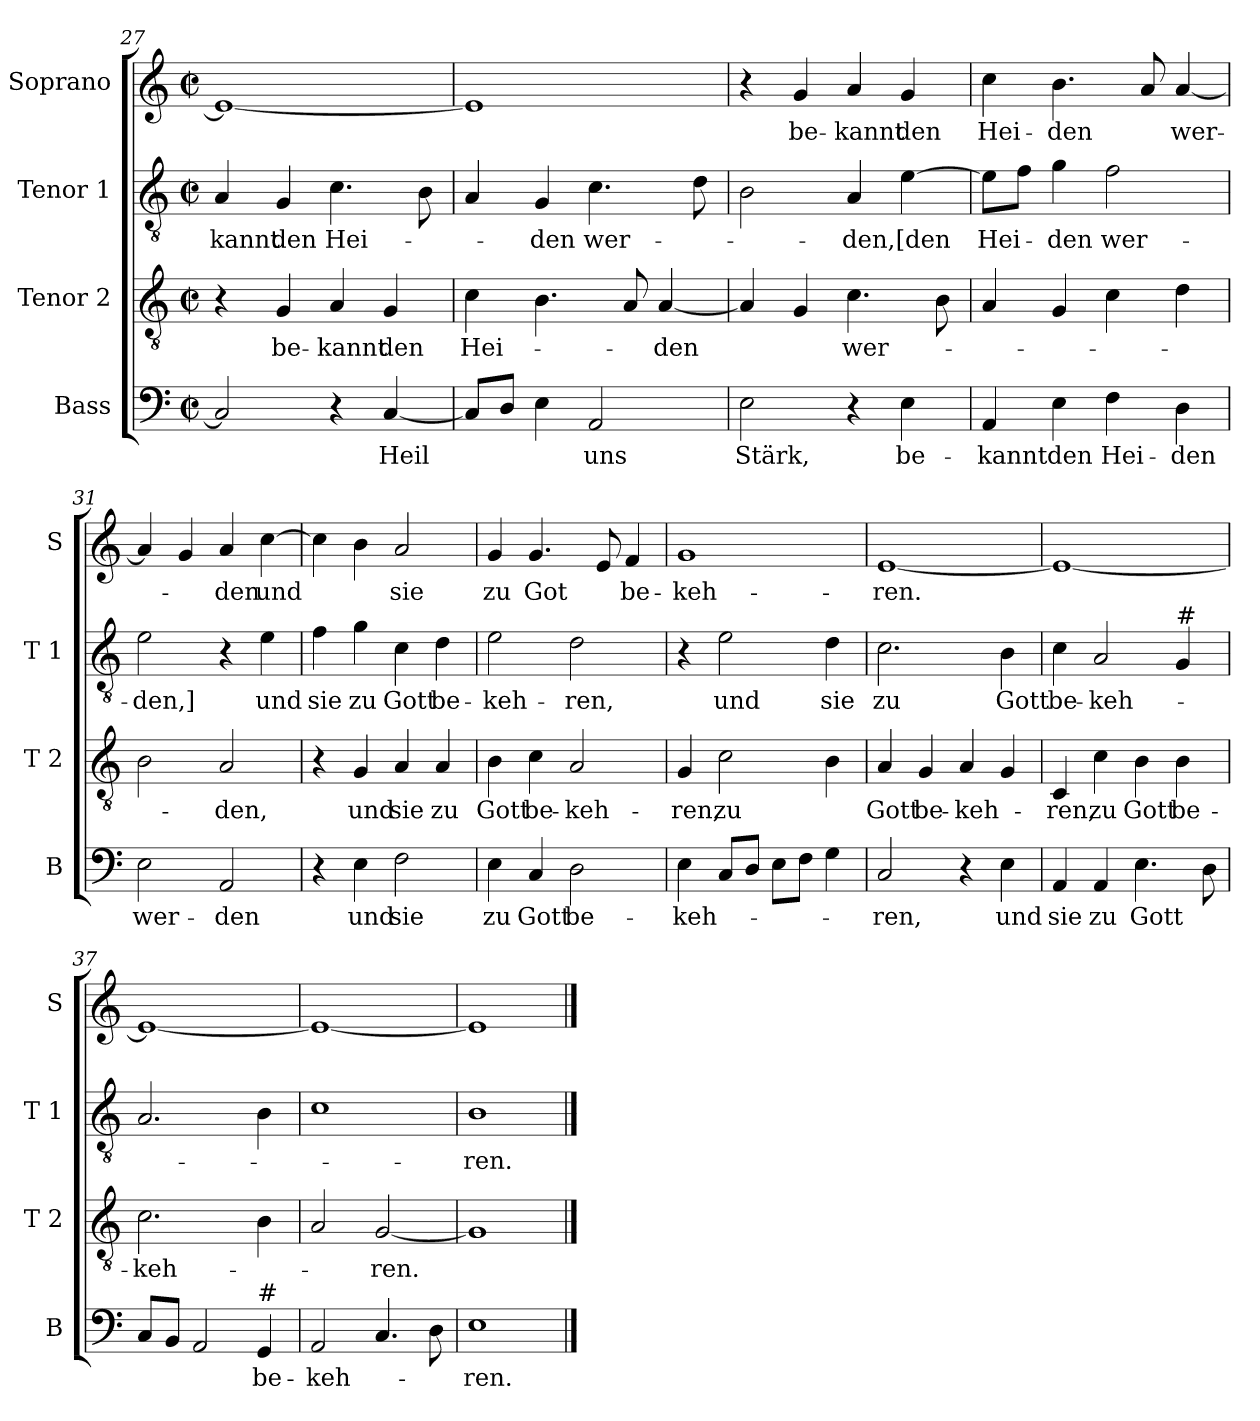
**kern	**text	**kern	**text	**kern	**text	**kern	**text
*part4	*part4	*part3	*part3	*part2	*part2	*part1	*part1
*staff4	*staff4	*staff3	*staff3	*staff2	*staff2	*staff1	*staff1
*I"Bass	*	*I"Tenor 2	*	*I"Tenor 1	*	*I"Soprano	*
*I'B	*	*I'T 2	*	*I'T 1	*	*I'S	*
*clefF4	*	*clefGv2	*	*clefGv2	*	*clefG2	*
*k[]	*	*k[]	*	*k[]	*	*k[]	*
*C:	*	*C:	*	*C:	*	*C:	*
*M2/2	*	*M2/2	*	*M2/2	*	*M2/2	*
*met(c|)	*	*met(c|)	*	*met(c|)	*	*met(c|)	*
=27	=27	=27	=27	=27	=27	=27	=27
!	!	!	!	!	!LO:LY:b	!	!
2C/]	.	4r	.	4A/	-kannt	1e_	.
!	!	!	!LO:LY:b	!	!LO:LY:b	!	!
.	.	4G/	be-	4G/	den	.	.
!	!	!	!LO:LY:b	!	!LO:LY:b	!	!
4r	.	4A/	-kannt	4.c\	Hei-	.	.
!	!LO:LY:b	!	!LO:LY:b	!	!	!	!
[4C/	Heil	4G/	den	.	.	.	.
.	.	.	.	8B\	.	.	.
!!LO:PB:g=z
=28	=28	=28	=28	=28	=28	=28	=28
!	!	!	!LO:LY:b	!	!	!	!
8C/L]	.	4c\	Hei-	4A/	.	1e]	.
8D/J	.	.	.	.	.	.	.
!	!	!	!	!	!LO:LY:b	!	!
4E\	.	4.B\	.	4G/	-den	.	.
!	!LO:LY:b	!	!	!	!LO:LY:b	!	!
2AA/	uns	.	.	4.c\	wer-	.	.
.	.	8A/	.	.	.	.	.
!	!	!	!LO:LY:b	!	!	!	!
.	.	[4A/	-den	.	.	.	.
.	.	.	.	8d\	.	.	.
=29	=29	=29	=29	=29	=29	=29	=29
!	!LO:LY:b	!	!	!	!	!	!
2E\	Stärk,	4A/]	.	2B\	.	4r	.
!	!	!	!	!	!	!	!LO:LY:b
.	.	4G/	.	.	.	4g/	be-
!	!	!	!LO:LY:b	!	!LO:LY:b	!	!LO:LY:b
4r	.	4.c\	wer-	4A/	-den,	4a/	-kannt
!	!LO:LY:b	!	!	!	!LO:LY:b	!	!LO:LY:b
4E\	be-	.	.	[4e\	[den	4g/	den
.	.	8B\	.	.	.	.	.
=30	=30	=30	=30	=30	=30	=30	=30
!	!LO:LY:b	!	!	!	!LO:LY:b	!	!LO:LY:b
4AA/	-kannt	4A/	.	8e\L]	Hei-	4cc\	Hei-
.	.	.	.	8f\J	.	.	.
!	!LO:LY:b	!	!	!	!LO:LY:b	!	!LO:LY:b
4E\	den	4G/	.	4g\	-den	4.b\	-den
!	!LO:LY:b	!	!	!	!LO:LY:b	!	!
4F\	Hei-	4c\	.	2f\	wer-	.	.
.	.	.	.	.	.	8a/	.
!	!LO:LY:b	!	!	!	!	!	!LO:LY:b
4D\	-den	4d\	.	.	.	[4a/	wer-
=31	=31	=31	=31	=31	=31	=31	=31
!	!LO:LY:b	!	!	!	!LO:LY:b	!	!
2E\	wer-	2B\	.	2e\	-den,]	4a/]	.
.	.	.	.	.	.	4g/	.
!	!LO:LY:b	!	!LO:LY:b	!	!	!	!LO:LY:b
2AA/	-den	2A/	-den,	4r	.	4a/	-den
!	!	!	!	!	!LO:LY:b	!	!LO:LY:b
.	.	.	.	4e\	und	[4cc\	und
=32	=32	=32	=32	=32	=32	=32	=32
!	!	!	!	!	!LO:LY:b	!	!
4r	.	4r	.	4f\	sie	4cc\]	.
!	!LO:LY:b	!	!LO:LY:b	!	!LO:LY:b	!	!
4E\	und	4G/	und	4g\	zu	4b\	.
!	!LO:LY:b	!	!LO:LY:b	!	!LO:LY:b	!	!LO:LY:b
2F\	sie	4A/	sie	4c\	Gott	2a/	sie
!	!	!	!LO:LY:b	!	!LO:LY:b	!	!
.	.	4A/	zu	4d\	be-	.	.
=33	=33	=33	=33	=33	=33	=33	=33
!	!LO:LY:b	!	!LO:LY:b	!	!LO:LY:b	!	!LO:LY:b
4E\	zu	4B\	Gott	2e\	-keh-	4g/	zu
!	!LO:LY:b	!	!LO:LY:b	!	!	!	!LO:LY:b
4C/	Gott	4c\	be-	.	.	4.g/	Got
!	!LO:LY:b	!	!LO:LY:b	!	!LO:LY:b	!	!
2D\	be-	2A/	-keh-	2d\	-ren,	.	.
.	.	.	.	.	.	8e/	.
!	!	!	!	!	!	!	!LO:LY:b
.	.	.	.	.	.	4f/	be-
!!LO:LB:g=z
=34	=34	=34	=34	=34	=34	=34	=34
!	!LO:LY:b	!	!LO:LY:b	!	!	!	!LO:LY:b
4E\	-keh-	4G/	-ren,	4r	.	1g	-keh-
!	!	!	!LO:LY:b	!	!LO:LY:b	!	!
8C/L	.	2c\	zu	2e\	und	.	.
8D/J	.	.	.	.	.	.	.
8E\L	.	.	.	.	.	.	.
8F\J	.	.	.	.	.	.	.
!	!	!	!	!	!LO:LY:b	!	!
4G\	.	4B\	.	4d\	sie	.	.
=35	=35	=35	=35	=35	=35	=35	=35
!	!LO:LY:b	!	!LO:LY:b	!	!LO:LY:b	!	!LO:LY:b
2C/	-ren,	4A/	Gott	2.c\	zu	[1e	-ren.
!	!	!	!LO:LY:b	!	!	!	!
.	.	4G/	be-	.	.	.	.
!	!	!	!LO:LY:b	!	!	!	!
4r	.	4A/	-keh-	.	.	.	.
!	!LO:LY:b	!	!	!	!LO:LY:b	!	!
4E\	und	4G/	.	4B\	Gott	.	.
=36	=36	=36	=36	=36	=36	=36	=36
!	!LO:LY:b	!	!LO:LY:b	!	!LO:LY:b	!	!
4AA/	sie	4C/	-ren,	4c\	be-	1e_	.
!	!LO:LY:b	!	!LO:LY:b	!	!LO:LY:b	!	!
4AA/	zu	4c\	zu	2A/	-keh-	.	.
!	!LO:LY:b	!	!LO:LY:b	!	!	!	!
4.E\	Gott	4B\	Gott	.	.	.	.
!	!	!	!	!LO:TX:a:t=#	!	!	!
!	!	!	!LO:LY:b	!	!	!	!
.	.	4B\	be-	4G/	.	.	.
8D\	.	.	.	.	.	.	.
=37	=37	=37	=37	=37	=37	=37	=37
!	!	!	!LO:LY:b	!	!	!	!
8C/L	.	2.c\	-keh-	2.A/	.	1e_	.
8BB/J	.	.	.	.	.	.	.
2AA/	.	.	.	.	.	.	.
!LO:TX:a:t=#	!	!	!	!	!	!	!
!	!LO:LY:b	!	!	!	!	!	!
4GG/	be-	4B\	.	4B\	.	.	.
=38	=38	=38	=38	=38	=38	=38	=38
!	!LO:LY:b	!	!	!	!	!	!
2AA/	-keh-	2A/	.	1c	.	1e_	.
!	!	!	!LO:LY:b	!	!	!	!
4.C/	.	[2G/	-ren.	.	.	.	.
8D\	.	.	.	.	.	.	.
=39	=39	=39	=39	=39	=39	=39	=39
!	!LO:LY:b	!	!	!	!LO:LY:b	!	!
1E	-ren.	1G]	.	1B	-ren.	1e]	.
==	==	==	==	==	==	==	==
*-	*-	*-	*-	*-	*-	*-	*-
